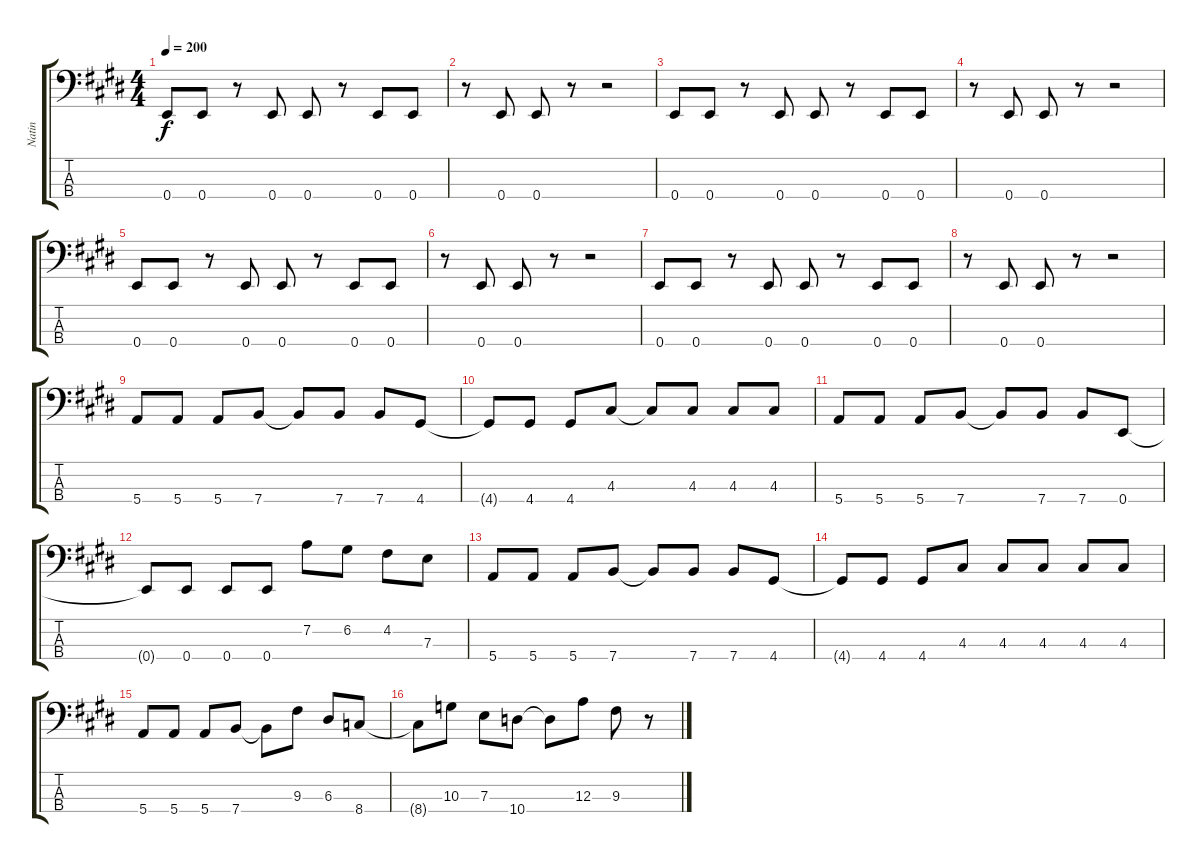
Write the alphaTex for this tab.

\track ("Natin" "Natin") {instrument electricbasspick}
\staff {score tabs}
\tuning (G2 D2 A1 E1) {hide}
\ts (4 4)
\tempo 200
\clef f4
\ks e
0.4.8{dy f} 0.4.8 r.8 0.4.8 0.4.8 r.8 0.4.8 0.4.8 |
r.8 0.4.8 0.4.8 r.8 r.2 |
0.4.8 0.4.8 r.8 0.4.8 0.4.8 r.8 0.4.8 0.4.8 |
r.8 0.4.8 0.4.8 r.8 r.2 |
0.4.8 0.4.8 r.8 0.4.8 0.4.8 r.8 0.4.8 0.4.8 |
r.8 0.4.8 0.4.8 r.8 r.2 |
0.4.8 0.4.8 r.8 0.4.8 0.4.8 r.8 0.4.8 0.4.8 |
r.8 0.4.8 0.4.8 r.8 r.2 |
5.4.8 5.4.8 5.4.8 7.4.8 7.4{t}.8 7.4.8 7.4.8 4.4.8 |
4.4{t}.8 4.4.8 4.4.8 4.3.8 4.3{t}.8 4.3.8 4.3.8 4.3.8 |
5.4.8 5.4.8 5.4.8 7.4.8 7.4{t}.8 7.4.8 7.4.8 0.4.8 |
0.4{t}.8 0.4.8 0.4.8 0.4.8 7.2.8 6.2.8 4.2.8 7.3.8 |
5.4.8 5.4.8 5.4.8 7.4.8 7.4{t}.8 7.4.8 7.4.8 4.4.8 |
4.4{t}.8 4.4.8 4.4.8 4.3.8 4.3.8 4.3.8 4.3.8 4.3.8 |
5.4.8 5.4.8 5.4.8 7.4.8 7.4{t}.8 9.3.8 6.3.8 8.4.8 |
8.4{t}.8 10.3.8 7.3.8 10.4.8 10.4{t}.8 12.3.8 9.3.8 r.8
